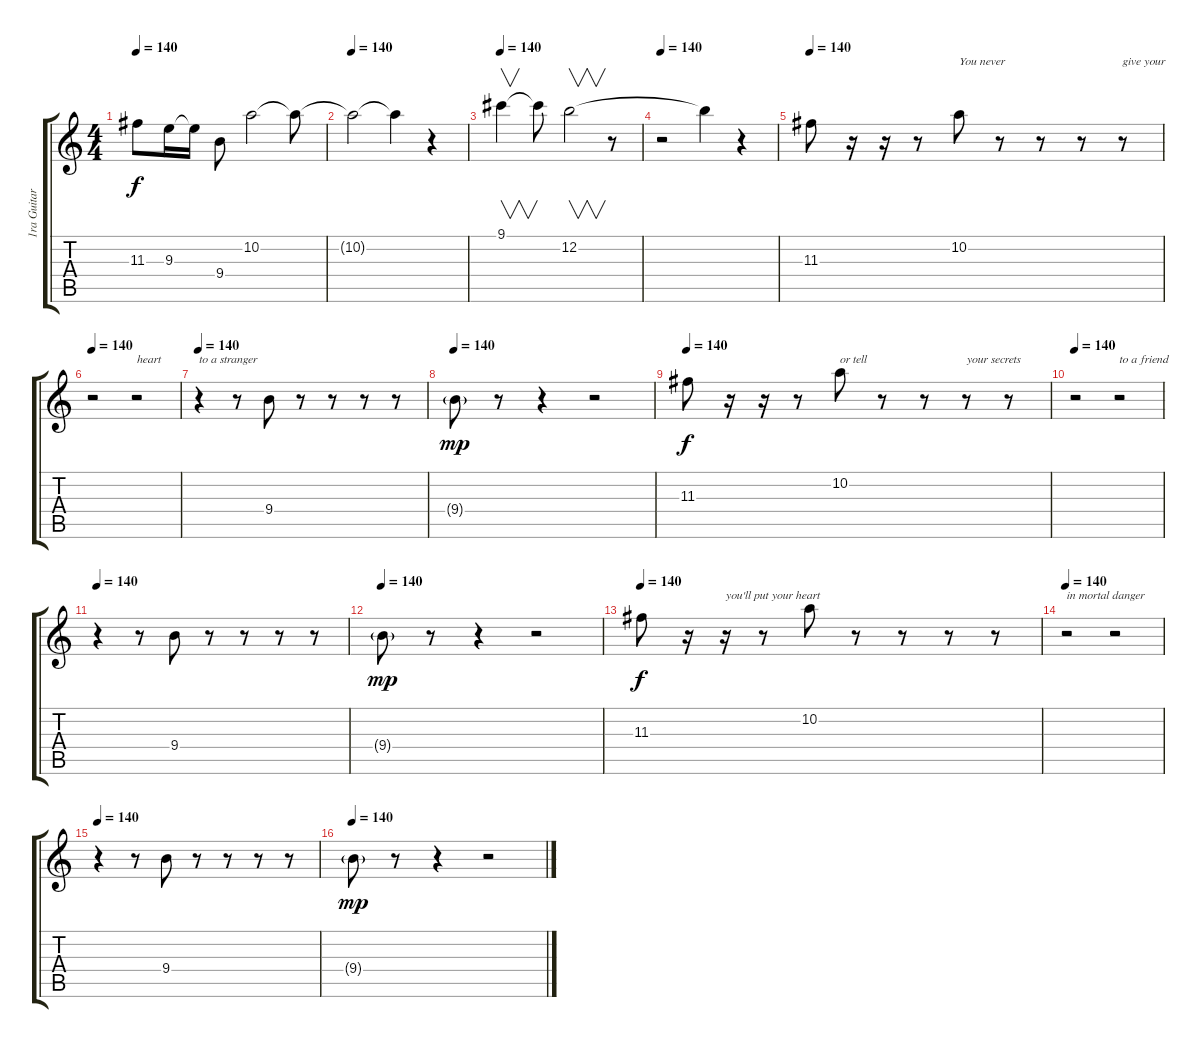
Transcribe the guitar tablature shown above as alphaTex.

\track ("1ra Guitarra" "1ra Guitar") {instrument distortionguitar}
\staff {score tabs}
\tuning (E4 B3 G3 D3 A2 E2) {hide}
\ts (4 4)
\tempo 140
\clef g2
\ks c
11.3.8{dy f} 9.3.16 9.3{t}.16 9.4.8 10.2.2 10.2{t}.8 |
\tempo 140
10.2{t}.2 10.2{t}.4 r.4 |
\tempo 140
9.1.4{v} 9.1{t}.8 12.2.2{v} r.8 |
\tempo 140
r.2 12.2{t}.4 r.4 |
\tempo 140
11.3.8 r.16 r.16 r.8 10.2.8{txt "You never "} r.8 r.8 r.8 r.8{txt "give your "} |
\tempo 140
r.2 r.2{txt "heart "} |
\tempo 140
r.4{txt "to a stranger"} r.8 9.4.8 r.8 r.8 r.8 r.8 |
\tempo 140
9.4{g}.8{dy mp} r.8 r.4 r.2 |
\tempo 140
11.3.8{dy f} r.16 r.16 r.8 10.2.8{txt "or tell "} r.8 r.8 r.8{txt "your secrets "} r.8 |
\tempo 140
r.2 r.2{txt "to a friend"} |
\tempo 140
r.4 r.8 9.4.8 r.8 r.8 r.8 r.8 |
\tempo 140
9.4{g}.8{dy mp} r.8 r.4 r.2 |
\tempo 140
11.3.8{dy f} r.16 r.16{txt "you'll put your heart "} r.8 10.2.8 r.8 r.8 r.8 r.8 |
\tempo 140
r.2{txt "in mortal danger"} r.2 |
\tempo 140
r.4 r.8 9.4.8 r.8 r.8 r.8 r.8 |
\tempo 140
9.4{g}.8{dy mp} r.8 r.4 r.2
